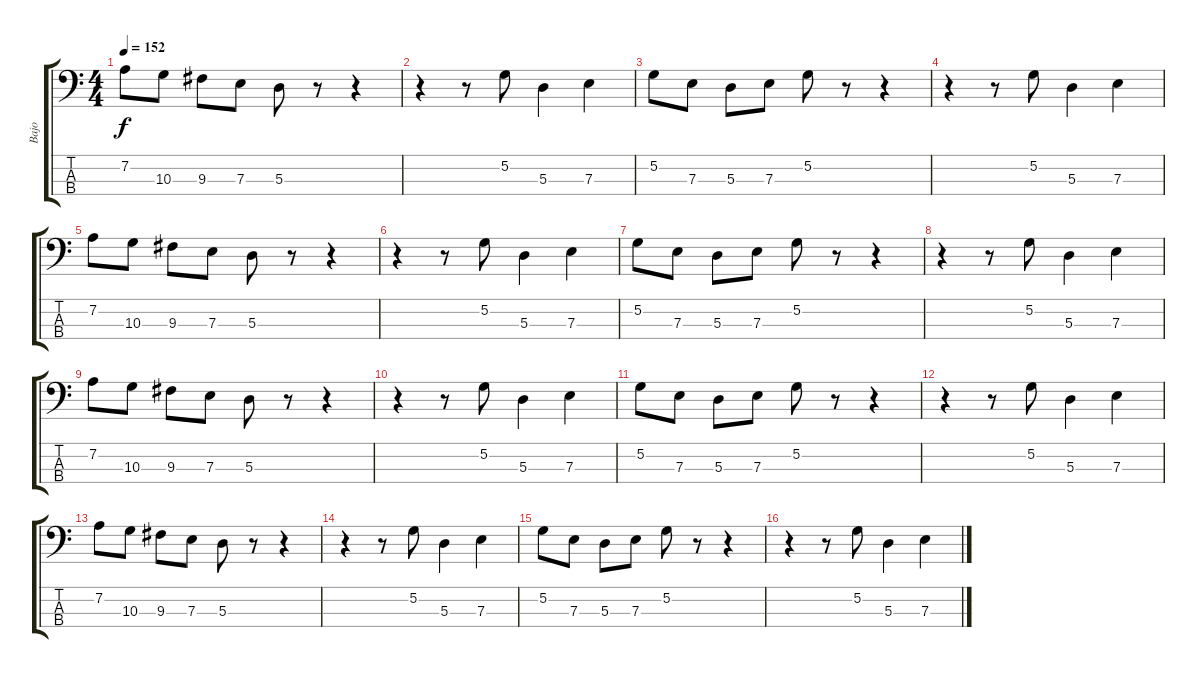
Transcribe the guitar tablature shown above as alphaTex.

\track ("Bajo" "Bajo") {instrument electricbasspick}
\staff {score tabs}
\tuning (G2 D2 A1 E1) {hide}
\ts (4 4)
\tempo 152
\clef f4
\ks c
7.2.8{dy f} 10.3.8 9.3.8 7.3.8 5.3.8 r.8 r.4 |
r.4 r.8 5.2.8 5.3.4 7.3.4 |
5.2.8 7.3.8 5.3.8 7.3.8 5.2.8 r.8 r.4 |
r.4 r.8 5.2.8 5.3.4 7.3.4 |
7.2.8 10.3.8 9.3.8 7.3.8 5.3.8 r.8 r.4 |
r.4 r.8 5.2.8 5.3.4 7.3.4 |
5.2.8 7.3.8 5.3.8 7.3.8 5.2.8 r.8 r.4 |
r.4 r.8 5.2.8 5.3.4 7.3.4 |
7.2.8 10.3.8 9.3.8 7.3.8 5.3.8 r.8 r.4 |
r.4 r.8 5.2.8 5.3.4 7.3.4 |
5.2.8 7.3.8 5.3.8 7.3.8 5.2.8 r.8 r.4 |
r.4 r.8 5.2.8 5.3.4 7.3.4 |
7.2.8 10.3.8 9.3.8 7.3.8 5.3.8 r.8 r.4 |
r.4 r.8 5.2.8 5.3.4 7.3.4 |
5.2.8 7.3.8 5.3.8 7.3.8 5.2.8 r.8 r.4 |
r.4 r.8 5.2.8 5.3.4 7.3.4
